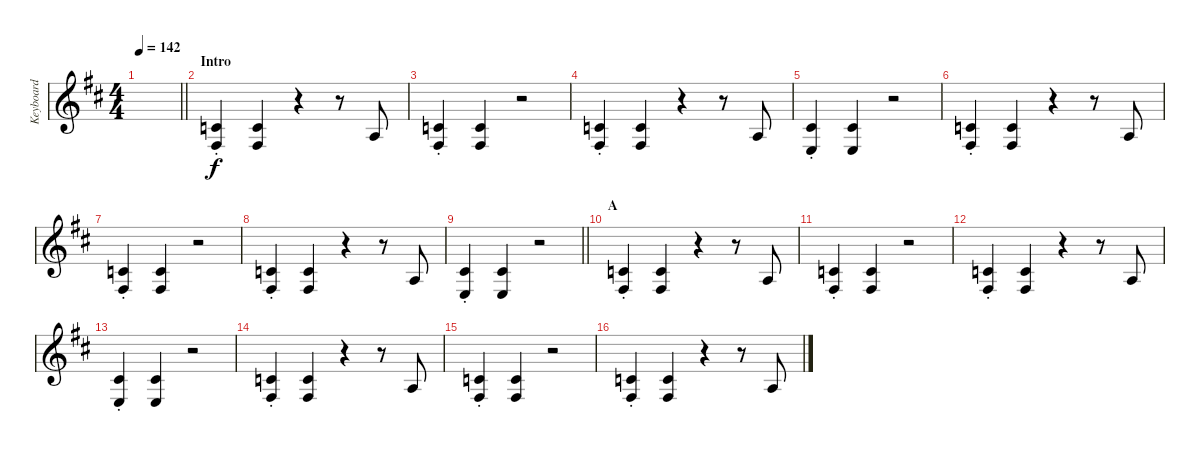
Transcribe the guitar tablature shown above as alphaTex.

\track ("Keyboard" "Keyboard") {instrument drawbarorgan}
\staff {score}
\tuning (E4 B3 G3 D3 A2 E2) {hide}
\ts (4 4)
\tempo 142
\clef g2
\barLineRight lightlight
\ks d
|
\section ("" "Intro")
(1.2{st} 4.4{st}).4 (1.2 4.4).4 r.4 r.8 2.3.8 |
(1.2{st} 4.4{st}).4 (1.2 4.4).4 r.2 |
(1.2{st} 4.4{st}).4 (1.2 4.4).4 r.4 r.8 2.3.8 |
(2.2{st} 2.4{st}).4 (2.2 2.4).4 r.2 |
(1.2{st} 4.4{st}).4 (1.2 4.4).4 r.4 r.8 2.3.8 |
(1.2{st} 4.4{st}).4 (1.2 4.4).4 r.2 |
(1.2{st} 4.4{st}).4 (1.2 4.4).4 r.4 r.8 2.3.8 |
\barLineRight lightlight
(2.2{st} 2.4{st}).4 (2.2 2.4).4 r.2 |
\section ("" "A")
(1.2{st} 4.4{st}).4 (1.2 4.4).4 r.4 r.8 2.3.8 |
(1.2{st} 4.4{st}).4 (1.2 4.4).4 r.2 |
(1.2{st} 4.4{st}).4 (1.2 4.4).4 r.4 r.8 2.3.8 |
(2.2{st} 2.4{st}).4 (2.2 2.4).4 r.2 |
(1.2{st} 4.4{st}).4 (1.2 4.4).4 r.4 r.8 2.3.8 |
(1.2{st} 4.4{st}).4 (1.2 4.4).4 r.2 |
(1.2{st} 4.4{st}).4 (1.2 4.4).4 r.4 r.8 2.3.8
